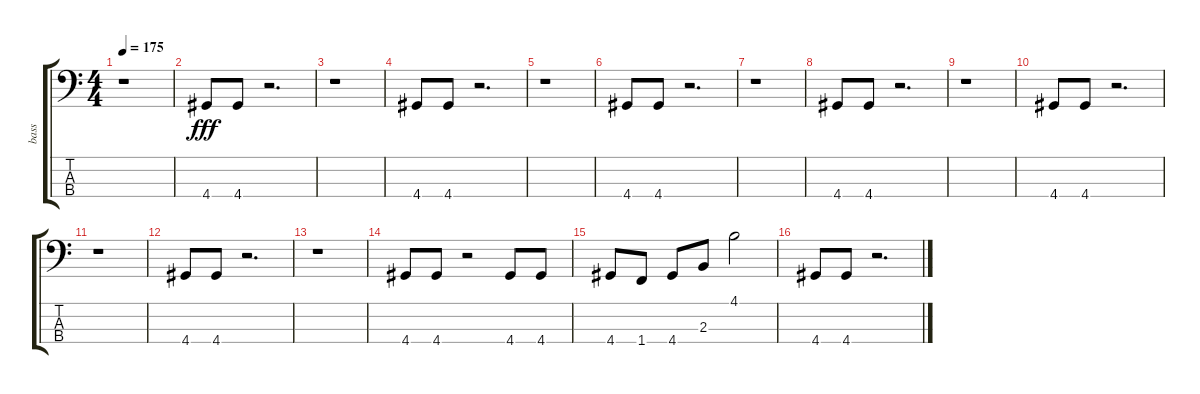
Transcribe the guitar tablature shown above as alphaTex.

\track ("bass" "bass") {instrument electricbassfinger}
\staff {score tabs}
\tuning (G2 D2 A1 E1) {hide}
\ts (4 4)
\tempo 175
\clef f4
\ks c
r.1{dy fff} |
4.4.8 4.4.8 r.2{d} |
r.1 |
4.4.8 4.4.8 r.2{d} |
r.1 |
4.4.8 4.4.8 r.2{d} |
r.1 |
4.4.8 4.4.8 r.2{d} |
r.1 |
4.4.8 4.4.8 r.2{d} |
r.1 |
4.4.8 4.4.8 r.2{d} |
r.1 |
4.4.8 4.4.8 r.2 4.4.8 4.4.8 |
4.4.8 1.4.8 4.4.8 2.3.8 4.1.2 |
4.4.8 4.4.8 r.2{d}
